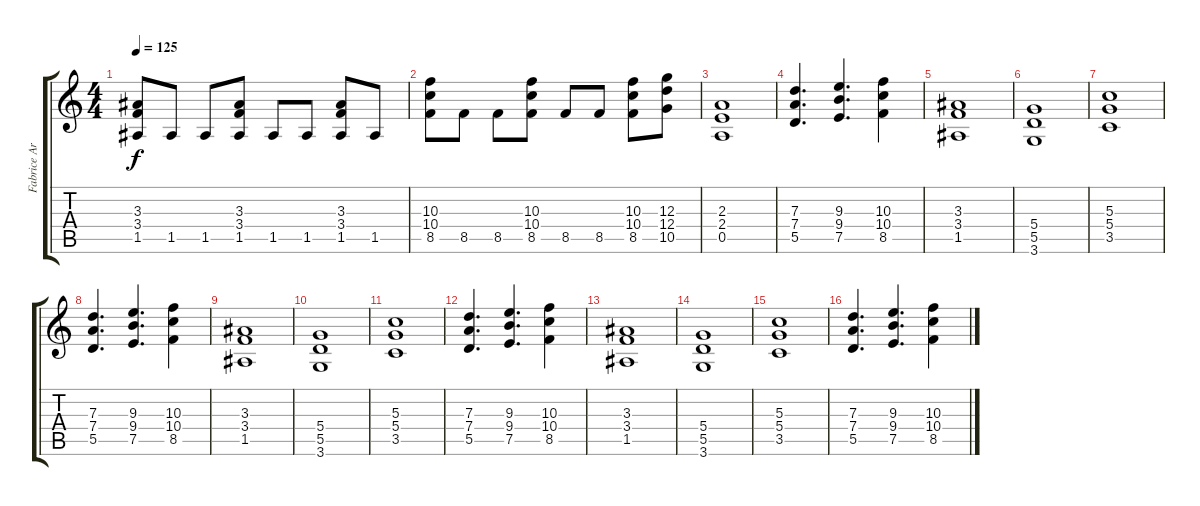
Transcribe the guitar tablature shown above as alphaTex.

\track ("Fabrice Arnouts" "Fabrice Ar") {instrument distortionguitar}
\staff {score tabs}
\tuning (E4 B3 G3 D3 A2 E2) {hide}
\ts (4 4)
\tempo 125
\clef g2
\ks c
(3.3 3.4 1.5).8{dy f} 1.5.8 1.5.8 (3.3 3.4 1.5).8 1.5.8 1.5.8 (3.3 3.4 1.5).8 1.5.8 |
(10.3 10.4 8.5).8 8.5.8 8.5.8 (10.3 10.4 8.5).8 8.5.8 8.5.8 (10.3 10.4 8.5).8 (12.3 12.4 10.5).8 |
(2.3 2.4 0.5).1 |
(7.3 7.4 5.5).4{d} (9.3 9.4 7.5).4{d} (10.3 10.4 8.5).4 |
(3.3 3.4 1.5).1 |
(5.4 5.5 3.6).1 |
(5.3 5.4 3.5).1 |
(7.3 7.4 5.5).4{d} (9.3 9.4 7.5).4{d} (10.3 10.4 8.5).4 |
(3.3 3.4 1.5).1 |
(5.4 5.5 3.6).1 |
(5.3 5.4 3.5).1 |
(7.3 7.4 5.5).4{d} (9.3 9.4 7.5).4{d} (10.3 10.4 8.5).4 |
(3.3 3.4 1.5).1 |
(5.4 5.5 3.6).1 |
(5.3 5.4 3.5).1 |
(7.3 7.4 5.5).4{d} (9.3 9.4 7.5).4{d} (10.3 10.4 8.5).4
